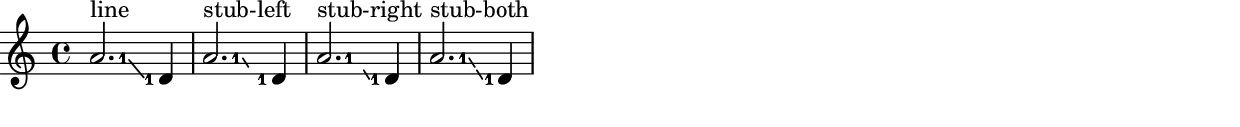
%% Generated by lilypond-book
%% Options: [exampleindent=10.16\mm,indent=0\mm,line-width=160\mm,quote]
\include "lilypond-book-preamble.ly"


% ****************************************************************
% Start cut-&-pastable-section
% ****************************************************************

#(ly:set-option 'eps-box-padding 3.000000)



\paper {
  indent = 0\mm
  line-width = 160\mm
  % offset the left padding, also add 1mm as lilypond creates cropped
  % images with a little space on the right
  line-width = #(- line-width (* mm  3.000000) (* mm 1))
  line-width = 160\mm - 2.0 * 10.16\mm
  % offset the left padding, also add 1mm as lilypond creates cropped
  % images with a little space on the right
  line-width = #(- line-width (* mm  3.000000) (* mm 1))
}

\layout {
  
}




% ****************************************************************
% ly snippet:
% ****************************************************************
\sourcefileline 725
mus = {
  \set fingeringOrientations = #'(right)
  <a'\glide-1>2.
  \set fingeringOrientations = #'(left)
  <d'-1>4
}

\score {
  {
    <>^"line"
    \mus
    <>^"stub-left"
    \override FingerGlideSpanner.style = #'stub-left
    \mus
    <>^"stub-right"
    \override FingerGlideSpanner.style = #'stub-right
    \mus
    <>^"stub-both"
    \override FingerGlideSpanner.style = #'stub-both
    \mus
  }
}



% ****************************************************************
% end ly snippet
% ****************************************************************
